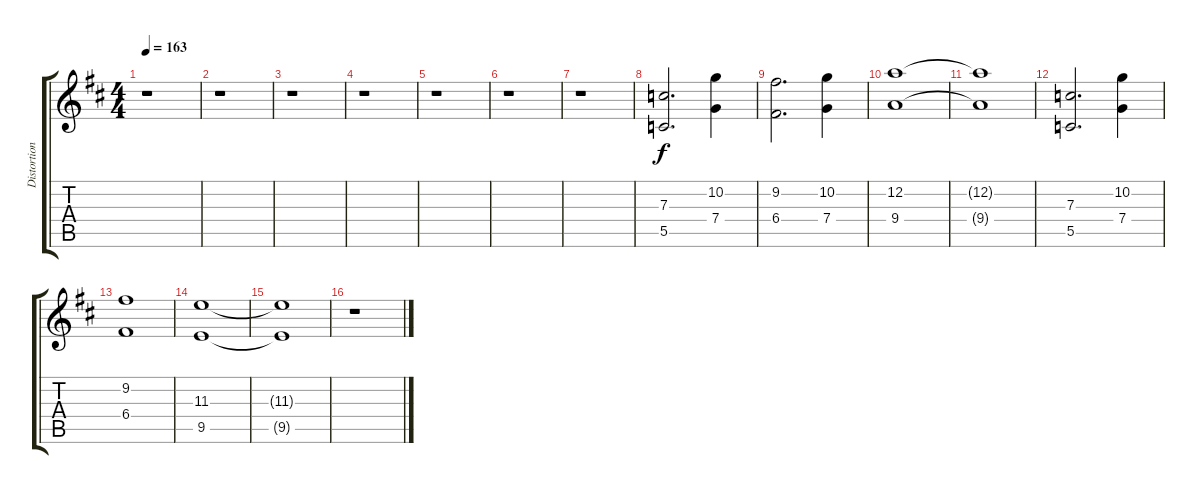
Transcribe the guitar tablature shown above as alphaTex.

\track ("Distortion 2" "Distortion") {instrument distortionguitar}
\staff {score tabs}
\tuning (D4 A3 F3 C3 G2 C2) {hide}
\ts (4 4)
\tempo 163
\clef g2
\ks d
r.1{dy f} |
r.1 |
r.1 |
r.1 |
r.1 |
r.1 |
r.1 |
(7.3 5.5).2{d} (10.2 7.4).4 |
(9.2 6.4).2{d} (10.2 7.4).4 |
(12.2 9.4).1 |
(12.2{t} 9.4{t}).1 |
(7.3 5.5).2{d} (10.2 7.4).4 |
(9.2 6.4).1 |
(11.3 9.5).1 |
(11.3{t} 9.5{t}).1 |
r.1
